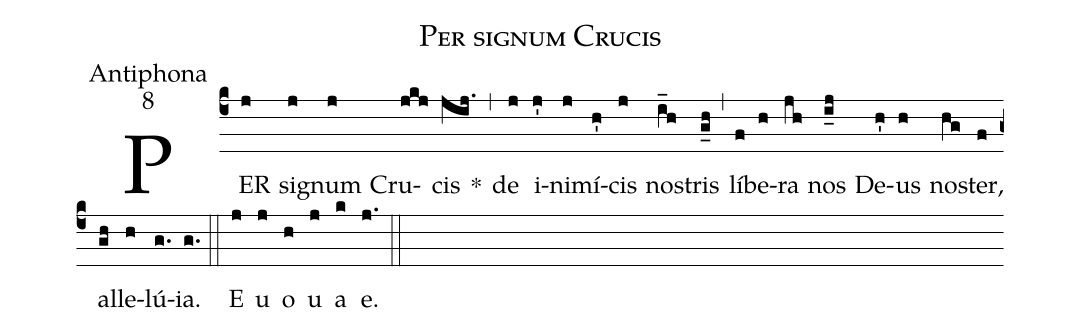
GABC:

name:Per signum Crucis;
office-part:Antiphona;
mode:8;
%%
(c4) PER(j) si(j)gnum(j) Cru(jkj)cis(jij.) *(,) de(j) i(j')ni(j)mí(h')cis(j) no(i_h)stris(g_h) (,) lí(f)be(h)ra(jh) nos(i_j) De(h')us(h) no(hg)ster,(f) al(gh)le(h)lú(g.)ia.(g.) (::) E(j) u(j) o(h) u(j) a(k) e.(j.) (::)
